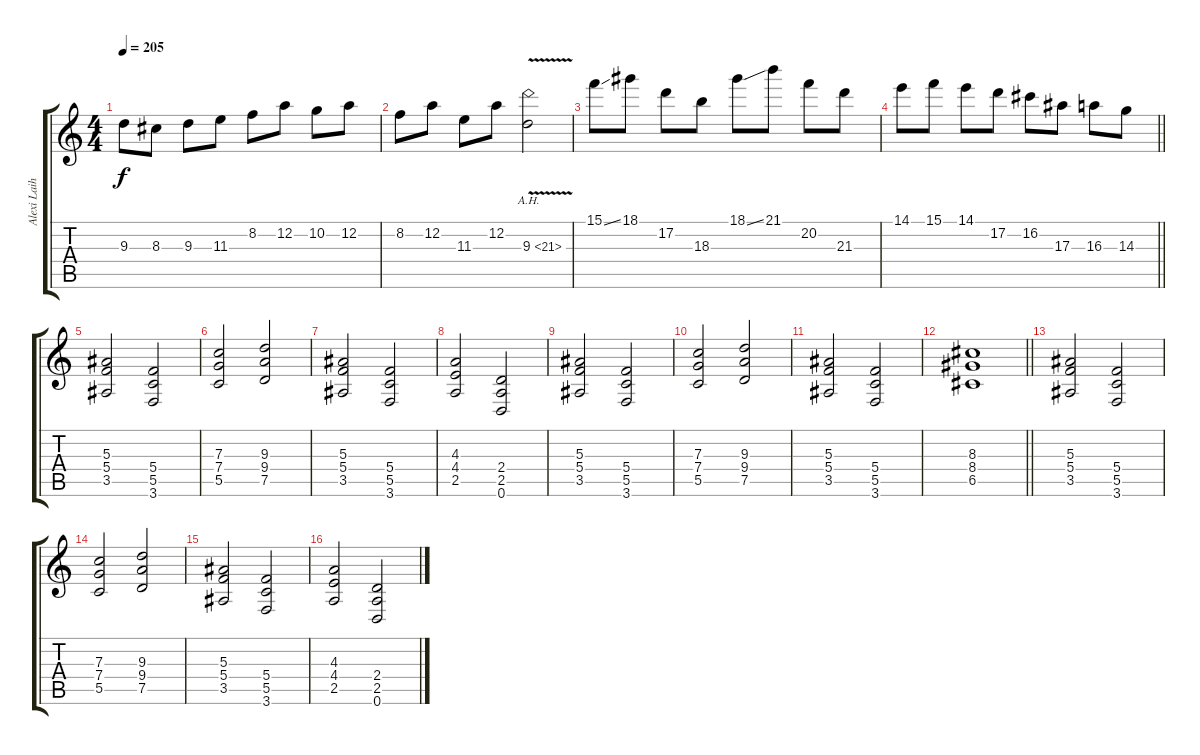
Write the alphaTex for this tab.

\track ("Alexi Laiho" "Alexi Laih") {instrument distortionguitar}
\staff {score tabs}
\tuning (D4 A3 F3 C3 G2 D2) {hide}
\ts (4 4)
\tempo 205
\clef g2
\ks c
9.3.8{dy f} 8.3.8 9.3.8 11.3.8 8.2.8 12.2.8 10.2.8 12.2.8 |
8.2.8 12.2.8 11.3.8 12.2.8 9.3{ah 12 v}.2 |
15.1{ss}.8 18.1.8 17.2.8 18.3.8 18.1{ss}.8 21.1.8 20.2.8 21.3.8 |
\barLineRight lightlight
14.1.8 15.1.8 14.1.8 17.2.8 16.2.8 17.3.8 16.3.8 14.3.8 |
(5.3 5.4 3.5).2 (5.4 5.5 3.6).2 |
(7.3 7.4 5.5).2 (9.3 9.4 7.5).2 |
(5.3 5.4 3.5).2 (5.4 5.5 3.6).2 |
(4.3 4.4 2.5).2 (2.4 2.5 0.6).2 |
(5.3 5.4 3.5).2 (5.4 5.5 3.6).2 |
(7.3 7.4 5.5).2 (9.3 9.4 7.5).2 |
(5.3 5.4 3.5).2 (5.4 5.5 3.6).2 |
\barLineRight lightlight
(8.3 8.4 6.5).1 |
(5.3 5.4 3.5).2 (5.4 5.5 3.6).2 |
(7.3 7.4 5.5).2 (9.3 9.4 7.5).2 |
(5.3 5.4 3.5).2 (5.4 5.5 3.6).2 |
(4.3 4.4 2.5).2 (2.4 2.5 0.6).2
